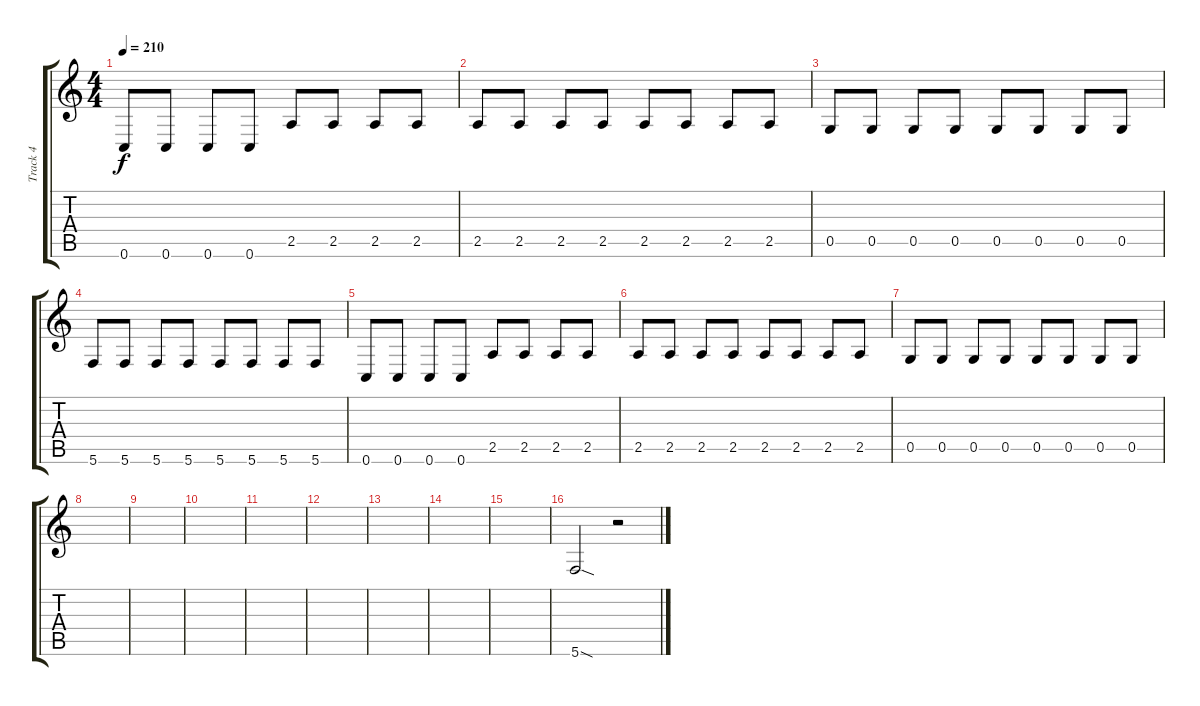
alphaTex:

\track ("Track 4" "Track 4") {instrument electricbasspick}
\staff {score tabs}
\tuning (D4 A3 F3 C3 G2 C2) {hide}
\ts (4 4)
\tempo 210
\clef g2
\ks c
0.6.8{dy f} 0.6.8 0.6.8 0.6.8 2.5.8 2.5.8 2.5.8 2.5.8 |
2.5.8 2.5.8 2.5.8 2.5.8 2.5.8 2.5.8 2.5.8 2.5.8 |
0.5.8 0.5.8 0.5.8 0.5.8 0.5.8 0.5.8 0.5.8 0.5.8 |
5.6.8 5.6.8 5.6.8 5.6.8 5.6.8 5.6.8 5.6.8 5.6.8 |
0.6.8 0.6.8 0.6.8 0.6.8 2.5.8 2.5.8 2.5.8 2.5.8 |
2.5.8 2.5.8 2.5.8 2.5.8 2.5.8 2.5.8 2.5.8 2.5.8 |
0.5.8 0.5.8 0.5.8 0.5.8 0.5.8 0.5.8 0.5.8 0.5.8 |
|
|
|
|
|
|
|
|
5.6{sod}.2 r.2
